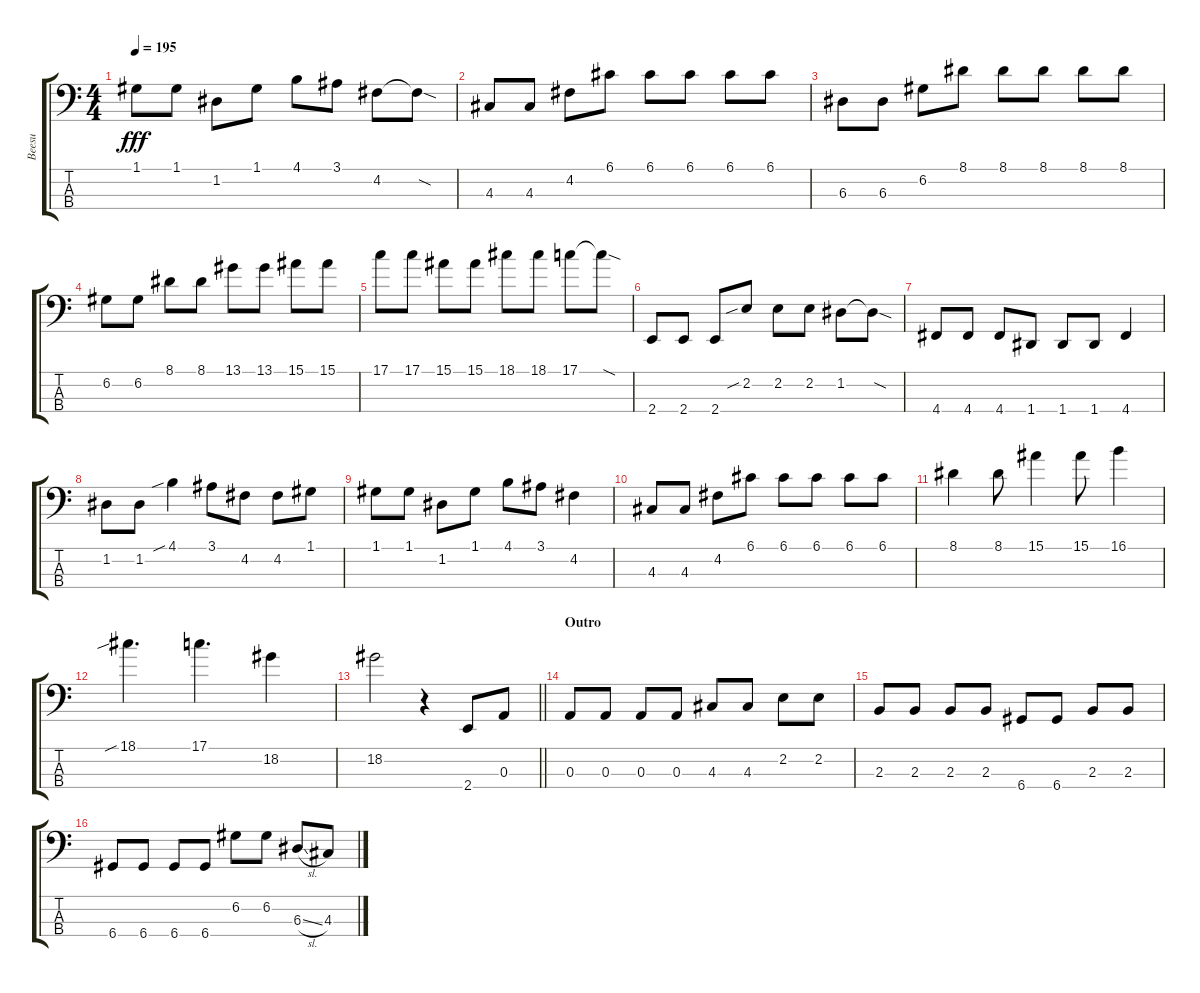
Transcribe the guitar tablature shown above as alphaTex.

\track ("Beesu" "Beesu") {instrument electricbassfinger}
\staff {score tabs}
\tuning (G2 D2 A1 D1) {hide}
\ts (4 4)
\tempo 195
\clef f4
\ks c
1.1.8{dy fff} 1.1.8 1.2.8 1.1.8 4.1.8 3.1.8 4.2.8 4.2{sod t}.8 |
4.3.8 4.3.8 4.2.8 6.1.8 6.1.8 6.1.8 6.1.8 6.1.8 |
6.3.8 6.3.8 6.2.8 8.1.8 8.1.8 8.1.8 8.1.8 8.1.8 |
6.2.8 6.2.8 8.1.8 8.1.8 13.1.8 13.1.8 15.1.8 15.1.8 |
17.1.8 17.1.8 15.1.8 15.1.8 18.1.8 18.1.8 17.1.8 17.1{sod t}.8 |
2.4.8 2.4.8 2.4.8 2.2{sib}.8 2.2.8 2.2.8 1.2.8 1.2{sod t}.8 |
4.4.8 4.4.8 4.4.8 1.4.8 1.4.8 1.4.8 4.4.4 |
1.2.8 1.2.8 4.1{sib}.4 3.1.8 4.2.8 4.2.8 1.1.8 |
1.1.8 1.1.8 1.2.8 1.1.8 4.1.8 3.1.8 4.2.4 |
4.3.8 4.3.8 4.2.8 6.1.8 6.1.8 6.1.8 6.1.8 6.1.8 |
8.1.4 8.1.8 15.1.4 15.1.8 16.1.4 |
18.1{sib}.4{d} 17.1.4{d} 18.2.4 |
\barLineRight lightlight
18.2.2 r.4 2.4.8 0.3.8 |
\section ("" "Outro")
0.3.8 0.3.8 0.3.8 0.3.8 4.3.8 4.3.8 2.2.8 2.2.8 |
2.3.8 2.3.8 2.3.8 2.3.8 6.4.8 6.4.8 2.3.8 2.3.8 |
6.4.8 6.4.8 6.4.8 6.4.8 6.2.8 6.2.8 6.3{sl}.8 4.3.8
